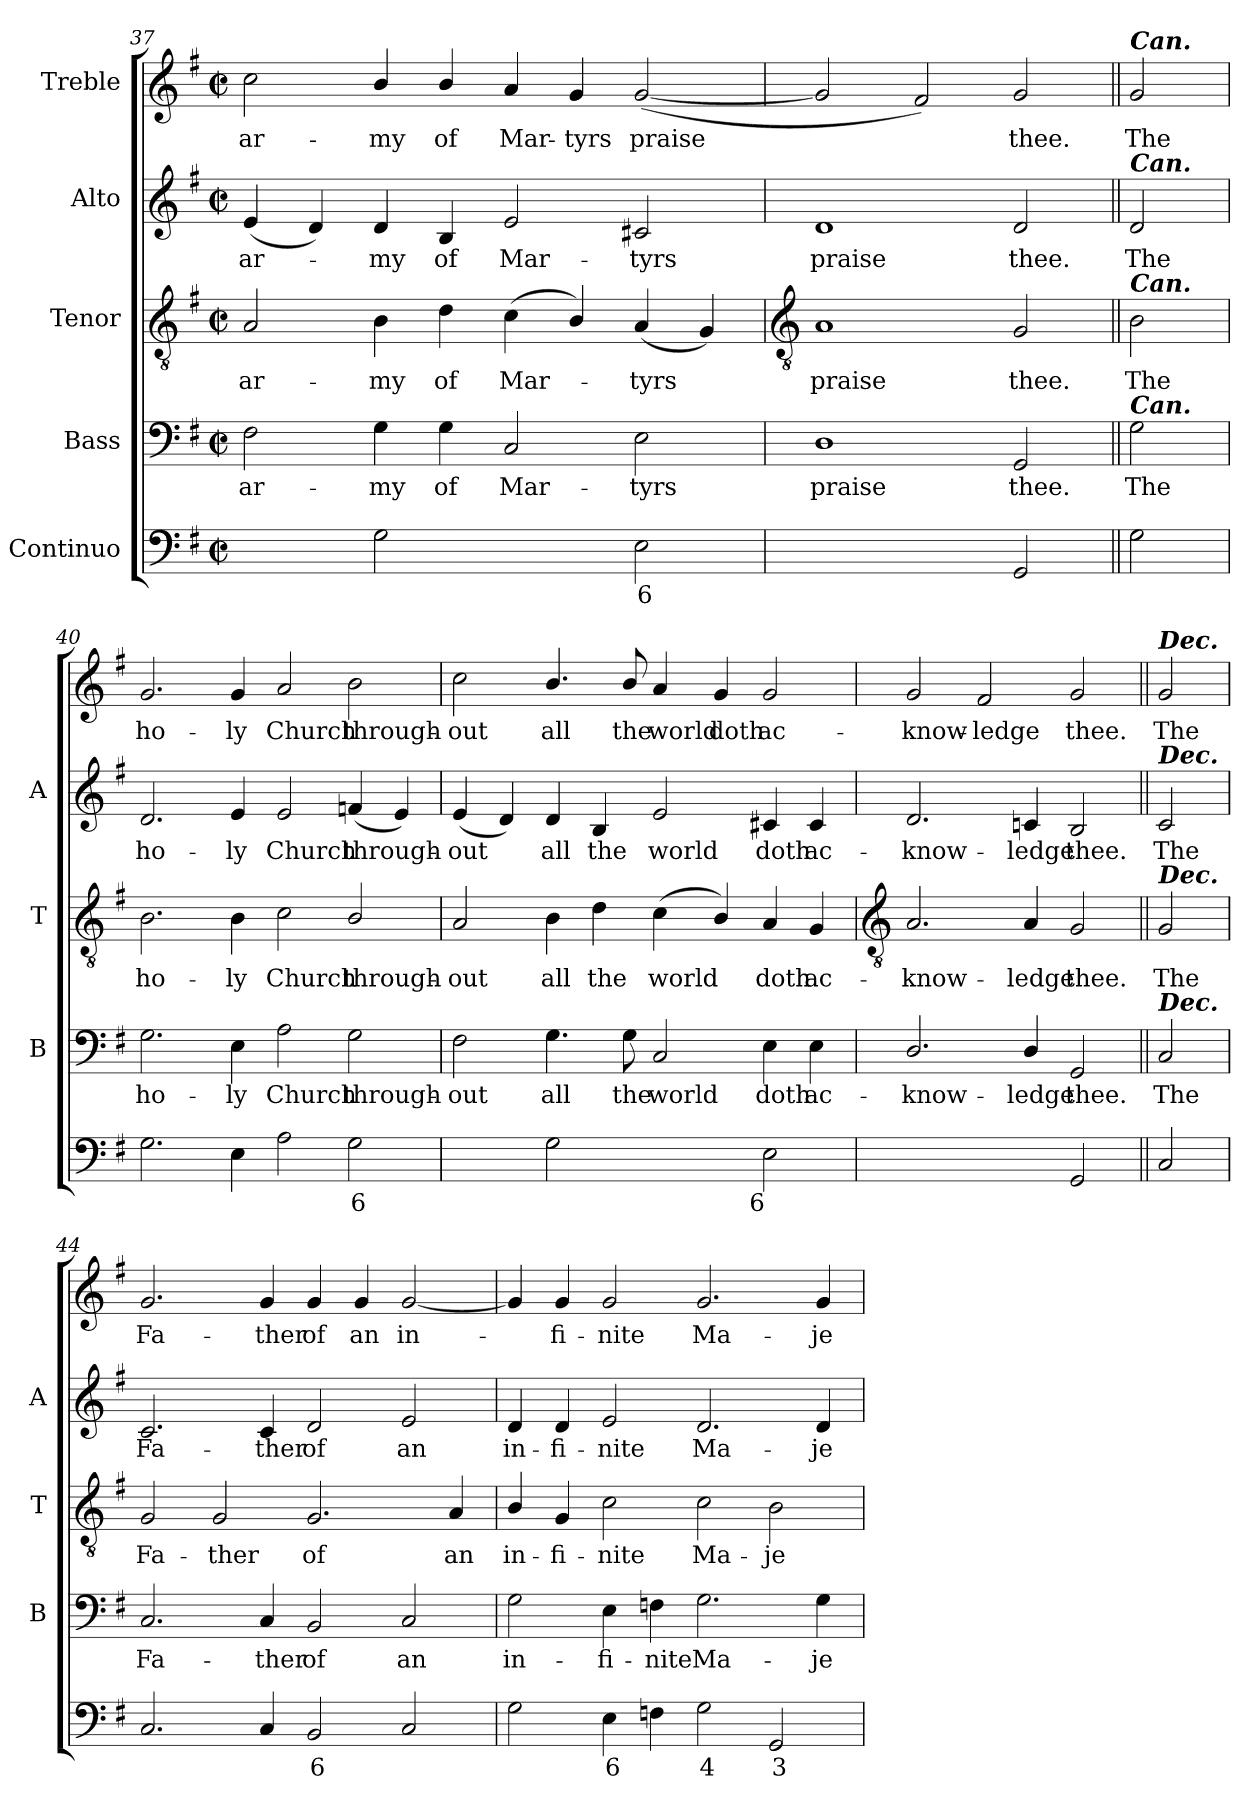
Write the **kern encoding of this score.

**kern	**text	**text	**kern	**text	**kern	**text	**kern	**text	**kern	**text
*part5	*part5	*part5	*part4	*part4	*part3	*part3	*part2	*part2	*part1	*part1
*staff5	*staff5	*staff5	*staff4	*staff4	*staff3	*staff3	*staff2	*staff2	*staff1	*staff1
*I"Continuo	*	*	*I"Bass	*	*I"Tenor	*	*I"Alto	*	*I"Treble	*
*	*	*	*I'B	*	*I'T	*	*I'A	*	*	*
*clefF4	*	*	*clefF4	*	*clefGv2	*	*clefG2	*	*clefG2	*
*k[f#]	*	*	*k[f#]	*	*k[f#]	*	*k[f#]	*	*k[f#]	*
*G:	*	*	*G:	*	*G:	*	*G:	*	*G:	*
*M4/2	*	*	*M4/2	*	*M4/2	*	*M4/2	*	*M4/2	*
*met(c|)	*	*	*met(c|)	*	*met(c|)	*	*met(c|)	*	*met(c|)	*
=37	=37	=37	=37	=37	=37	=37	=37	=37	=37	=37
!	!LO:LY:b	!LO:LY:b	!	!LO:LY:b	!	!LO:LY:b	!	!LO:LY:b	!	!LO:LY:b
[4F#yy	7	5	2F#	ar-	2A	ar-	(<4e	ar-	2cc	ar-
!	!LO:LY:b	!	!	!	!	!	!	!	!	!
4F#yy]	6	.	.	.	.	.	4d)	.	.	.
!	!	!	!	!LO:LY:b	!	!LO:LY:b	!	!LO:LY:b	!	!LO:LY:b
2G	.	.	4G	-my	4B	-my	4d	my	4b/	-my
!	!	!	!	!LO:LY:b	!	!LO:LY:b	!	!LO:LY:b	!	!LO:LY:b
.	.	.	4G	of	4d	of	4B	of	4b/	of
!	!LO:LY:b	!	!	!LO:LY:b	!	!LO:LY:b	!	!LO:LY:b	!	!LO:LY:b
[4Cyy	6	.	2C	Mar-	(<4c	Mar-	2e	Mar-	4a	Mar-
!	!LO:LY:b	!	!	!	!	!	!	!	!	!LO:LY:b
4Cyy]	5	.	.	.	4B/)	.	.	.	4g	-tyrs
!	!LO:LY:b	!	!	!LO:LY:b	!	!LO:LY:b	!	!LO:LY:b	!	!LO:LY:b
2E	6	.	2E	-tyrs	(<4A	tyrs	2c#X	-tyrs	(<[2g	praise
.	.	.	.	.	4G)	.	.	.	.	.
!!LO:LB:g=z
=38	=38	=38	=38	=38	=38	=38	=38	=38	=38	=38
*	*	*	*	*	*clefGv2	*	*	*	*	*
!	!LO:LY:b	!	!	!LO:LY:b	!	!LO:LY:b	!	!LO:LY:b	!	!
[2Dyy	4	.	1D	praise	1A	praise	1d	praise	2g]	.
!	!LO:LY:b	!	!	!	!	!	!	!	!	!
2Dyy]	3	.	.	.	.	.	.	.	2f#)	.
!	!	!	!	!LO:LY:b	!	!LO:LY:b	!	!LO:LY:b	!	!LO:LY:b
2GG	.	.	2GG	thee.	2G	thee.	2d	thee.	2g	thee.
=39||	=39||	=39||	=39||	=39||	=39||	=39||	=39||	=39||	=39||	=39||
!	!	!	!	!	!	!	!	!	!LO:TX:a:Bi:t=Can.	!
!	!	!	!	!	!	!	!LO:TX:a:Bi:t=Can.	!	!	!
!	!	!	!	!	!LO:TX:a:Bi:t=Can.	!	!	!	!	!
!	!	!	!LO:TX:a:Bi:t=Can.	!	!	!	!	!	!	!
!	!	!	!	!LO:LY:b	!	!LO:LY:b	!	!LO:LY:b	!	!LO:LY:b
2G	.	.	2G	The	2B	The	2d	The	2g	The
=40	=40	=40	=40	=40	=40	=40	=40	=40	=40	=40
!	!	!	!	!LO:LY:b	!	!LO:LY:b	!	!LO:LY:b	!	!LO:LY:b
2.G	.	.	2.G	ho-	2.B	ho-	2.d	ho-	2.g	ho-
!	!	!	!	!LO:LY:b	!	!LO:LY:b	!	!LO:LY:b	!	!LO:LY:b
4E	.	.	4E	-ly	4B	-ly	4e	-ly	4g	-ly
!	!	!	!	!LO:LY:b	!	!LO:LY:b	!	!LO:LY:b	!	!LO:LY:b
2A	.	.	2A	Church	2c	Church	2e	Church	2a	Church
!	!LO:LY:b	!	!	!LO:LY:b	!	!LO:LY:b	!	!LO:LY:b	!	!LO:LY:b
2G	6	.	2G	through-	2B/	through-	(<4fn	through-	2b	through-
.	.	.	.	.	.	.	4e)	.	.	.
=41	=41	=41	=41	=41	=41	=41	=41	=41	=41	=41
!	!LO:LY:b	!LO:LY:b	!	!LO:LY:b	!	!LO:LY:b	!	!LO:LY:b	!	!LO:LY:b
[4F#yy	7	5	2F#	-out	2A	-out	(<4e	out	2cc	-out
!	!LO:LY:b	!	!	!	!	!	!	!	!	!
4F#yy]	6	.	.	.	.	.	4d)	.	.	.
!	!	!	!	!LO:LY:b	!	!LO:LY:b	!	!LO:LY:b	!	!LO:LY:b
2G	.	.	4.G	all	4B	all	4d	all	4.b/	all
!	!	!	!	!	!	!LO:LY:b	!	!LO:LY:b	!	!
.	.	.	.	.	4d	the	4B	the	.	.
!	!	!	!	!LO:LY:b	!	!	!	!	!	!LO:LY:b
.	.	.	8G	the	.	.	.	.	8b/	the
!	!LO:LY:b	!	!	!LO:LY:b	!	!LO:LY:b	!	!LO:LY:b	!	!LO:LY:b
[4Cyy	6	.	2C	world	(<4c	world	2e	world	4a	world
!	!LO:LY:b	!	!	!	!	!	!	!	!	!LO:LY:b
4Cyy]	5	.	.	.	4B/)	.	.	.	4g	doth
!	!LO:LY:b	!	!	!LO:LY:b	!	!LO:LY:b	!	!LO:LY:b	!	!LO:LY:b
2E	6	.	4E	doth	4A	doth	4c#X	doth	2g	ac-
!	!	!	!	!LO:LY:b	!	!LO:LY:b	!	!LO:LY:b	!	!
.	.	.	4E	ac-	4G	ac-	4c#	ac-	.	.
!!LO:LB:g=z
=42	=42	=42	=42	=42	=42	=42	=42	=42	=42	=42
*	*	*	*	*	*clefGv2	*	*	*	*	*
!	!LO:LY:b	!	!	!LO:LY:b	!	!LO:LY:b	!	!LO:LY:b	!	!LO:LY:b
[2D/yy	4	.	2.D/	-know-	2.A	-know-	2.d	-know-	2g	-know-
!	!LO:LY:b	!	!	!	!	!	!	!	!	!LO:LY:b
2Dyy]	3	.	.	.	.	.	.	.	2f#	-ledge
!	!	!	!	!LO:LY:b	!	!LO:LY:b	!	!LO:LY:b	!	!
.	.	.	4D/	-ledge	4A	-ledge	4cn	-ledge	.	.
!	!	!	!	!LO:LY:b	!	!LO:LY:b	!	!LO:LY:b	!	!LO:LY:b
2GG	.	.	2GG	thee.	2G	thee.	2B	thee.	2g	thee.
=43||	=43||	=43||	=43||	=43||	=43||	=43||	=43||	=43||	=43||	=43||
!	!	!	!	!	!	!	!	!	!LO:TX:a:Bi:t=Dec.	!
!	!	!	!	!	!	!	!LO:TX:a:Bi:t=Dec.	!	!	!
!	!	!	!	!	!LO:TX:a:Bi:t=Dec.	!	!	!	!	!
!	!	!	!LO:TX:a:Bi:t=Dec.	!	!	!	!	!	!	!
!	!	!	!	!LO:LY:b	!	!LO:LY:b	!	!LO:LY:b	!	!LO:LY:b
2C	.	.	2C	The	2G	The	2c	The	2g	The
=44	=44	=44	=44	=44	=44	=44	=44	=44	=44	=44
!	!	!	!	!LO:LY:b	!	!LO:LY:b	!	!LO:LY:b	!	!LO:LY:b
2.C	.	.	2.C	Fa-	2G	Fa-	2.c	Fa-	2.g	Fa-
!	!	!	!	!	!	!LO:LY:b	!	!	!	!
.	.	.	.	.	2G	-ther	.	.	.	.
!	!	!	!	!LO:LY:b	!	!	!	!LO:LY:b	!	!LO:LY:b
4C	.	.	4C	-ther	.	.	4c	-ther	4g	-ther
!	!LO:LY:b	!	!	!LO:LY:b	!	!LO:LY:b	!	!LO:LY:b	!	!LO:LY:b
2BB	6	.	2BB	of	2.G	of	2d	of	4g	of
!	!	!	!	!	!	!	!	!	!	!LO:LY:b
.	.	.	.	.	.	.	.	.	4g	an
!	!	!	!	!LO:LY:b	!	!	!	!LO:LY:b	!	!LO:LY:b
2C	.	.	2C	an	.	.	2e	an	[2g	in-
!	!	!	!	!	!	!LO:LY:b	!	!	!	!
.	.	.	.	.	4A	an	.	.	.	.
=45	=45	=45	=45	=45	=45	=45	=45	=45	=45	=45
!	!	!	!	!LO:LY:b	!	!LO:LY:b	!	!LO:LY:b	!	!
2G	.	.	2G	in-	4B/	in-	4d	in-	4g]	.
!	!	!	!	!	!	!LO:LY:b	!	!LO:LY:b	!	!LO:LY:b
.	.	.	.	.	4G	-fi-	4d	-fi-	4g	fi-
!	!LO:LY:b	!	!	!LO:LY:b	!	!LO:LY:b	!	!LO:LY:b	!	!LO:LY:b
4E	6	.	4E	-fi-	2c	-nite	2e	-nite	2g	-nite
!	!	!	!	!LO:LY:b	!	!	!	!	!	!
4Fn	.	.	4Fn	-nite	.	.	.	.	.	.
!	!LO:LY:b	!	!	!LO:LY:b	!	!LO:LY:b	!	!LO:LY:b	!	!LO:LY:b
2G	4	.	2.G	Ma-	2c	Ma-	2.d	Ma-	2.g	Ma-
!	!LO:LY:b	!	!	!	!	!LO:LY:b	!	!	!	!
2GG	3	.	.	.	2B	-je-	.	.	.	.
!	!	!	!	!LO:LY:b	!	!	!	!LO:LY:b	!	!LO:LY:b
.	.	.	4G	-je-	.	.	4d	-je-	4g	-je-
=	=	=	=	=	=	=	=	=	=	=
*-	*-	*-	*-	*-	*-	*-	*-	*-	*-	*-
